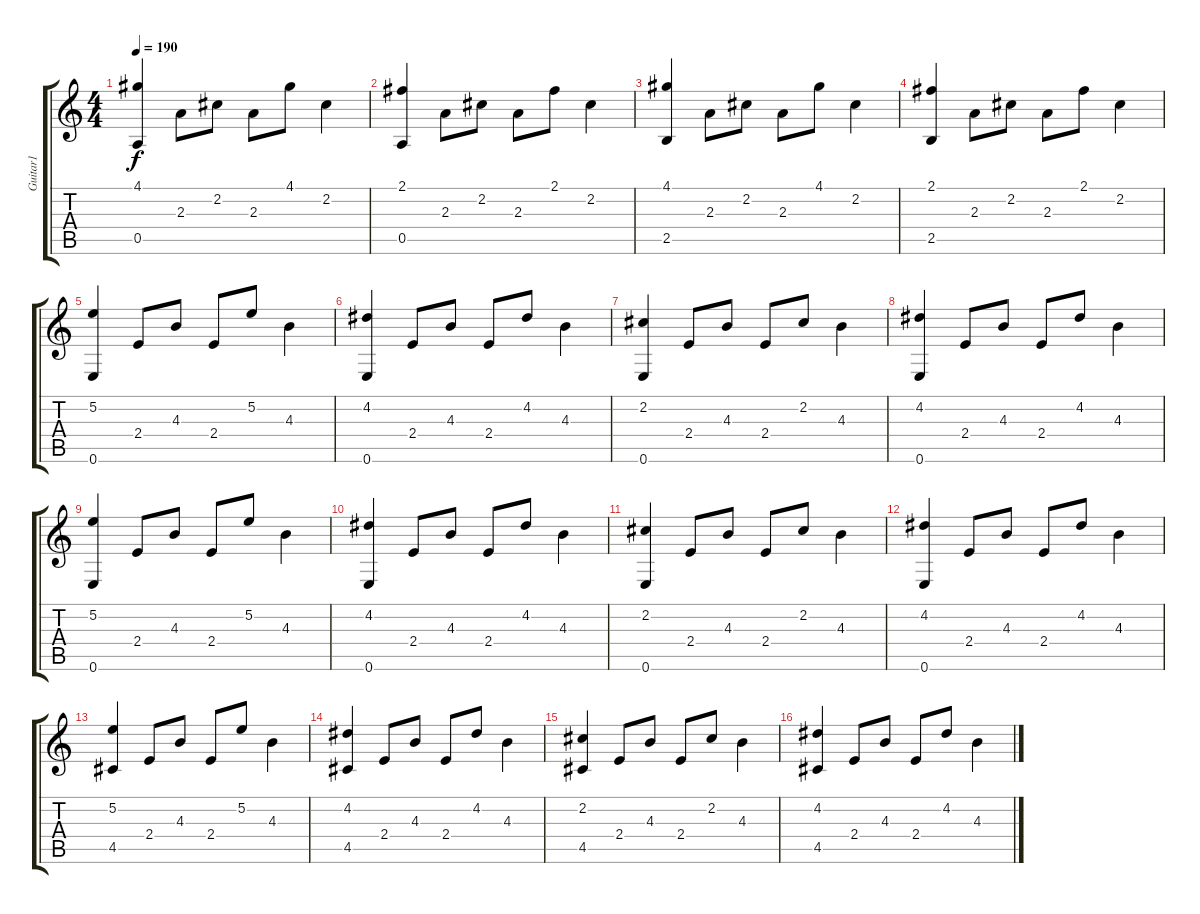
\track ("Guitar1" "Guitar1") {instrument acousticguitarsteel}
\staff {score tabs}
\tuning (E4 B3 G3 D3 A2 E2) {hide}
\ts (4 4)
\tempo 190
\clef g2
\ks c
(4.1 0.5).4{dy f} 2.3.8 2.2.8 2.3.8 4.1.8 2.2.4 |
(2.1 0.5).4 2.3.8 2.2.8 2.3.8 2.1.8 2.2.4 |
(4.1 2.5).4 2.3.8 2.2.8 2.3.8 4.1.8 2.2.4 |
(2.1 2.5).4 2.3.8 2.2.8 2.3.8 2.1.8 2.2.4 |
(5.2 0.6).4 2.4.8 4.3.8 2.4.8 5.2.8 4.3.4 |
(4.2 0.6).4 2.4.8 4.3.8 2.4.8 4.2.8 4.3.4 |
(2.2 0.6).4 2.4.8 4.3.8 2.4.8 2.2.8 4.3.4 |
(4.2 0.6).4 2.4.8 4.3.8 2.4.8 4.2.8 4.3.4 |
(5.2 0.6).4 2.4.8 4.3.8 2.4.8 5.2.8 4.3.4 |
(4.2 0.6).4 2.4.8 4.3.8 2.4.8 4.2.8 4.3.4 |
(2.2 0.6).4 2.4.8 4.3.8 2.4.8 2.2.8 4.3.4 |
(4.2 0.6).4 2.4.8 4.3.8 2.4.8 4.2.8 4.3.4 |
(5.2 4.5).4 2.4.8 4.3.8 2.4.8 5.2.8 4.3.4 |
(4.2 4.5).4 2.4.8 4.3.8 2.4.8 4.2.8 4.3.4 |
(2.2 4.5).4 2.4.8 4.3.8 2.4.8 2.2.8 4.3.4 |
(4.2 4.5).4 2.4.8 4.3.8 2.4.8 4.2.8 4.3.4
